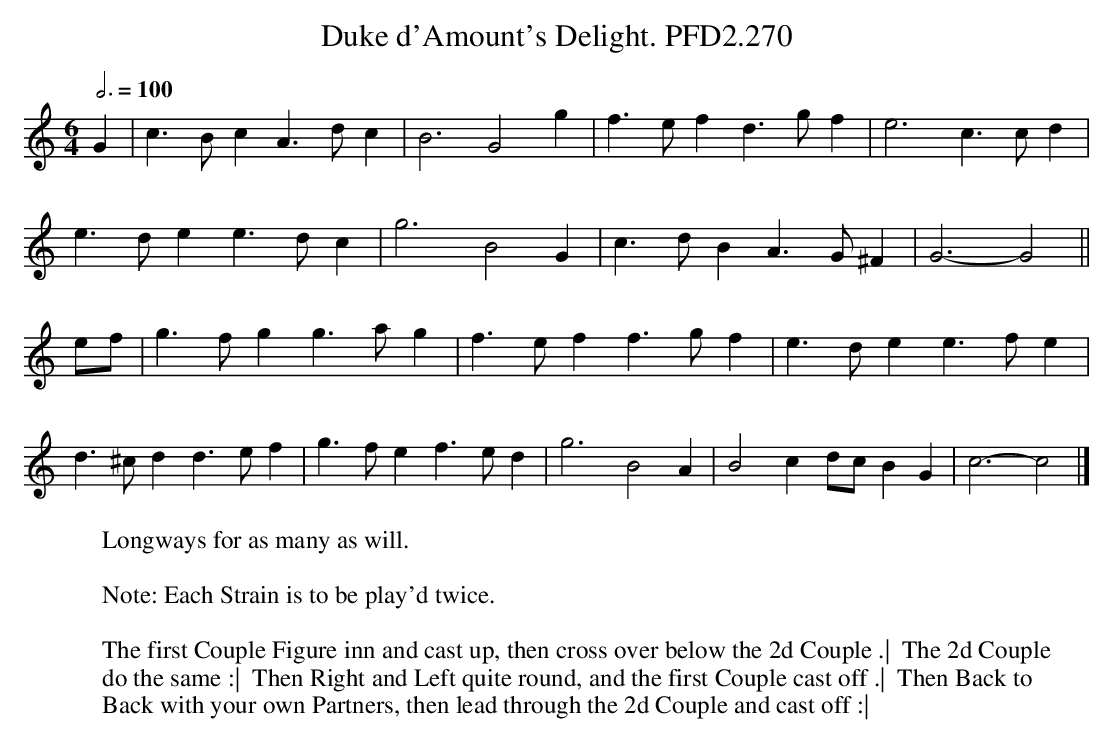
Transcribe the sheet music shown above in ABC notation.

X:1
T:Duke d'Amount's Delight. PFD2.270
W:Longways for as many as will.
L:1/4
M:6/4
Q:3/4=100
K:C
G|c>Bc A>dc|B3G2g|f>ef d>gf|e3 c>cd|
e>de e>dc|g3B2G|c>dB A>G^F|G3-G2 ||
e/f/|g>fg g>ag|f>ef f>gf|e>de e>fe|
d>^cd d>ef|g>fe f>ed|g3B2A|B2c d/c/ BG|c3-c2 |]
W:
W: Note: Each Strain is to be play'd twice.
W:
W: The first Couple Figure inn and cast up, then cross over below the 2d Couple .|  The 2d Couple
W: do the same :|  Then Right and Left quite round, and the first Couple cast off .|  Then Back to
W: Back with your own Partners, then lead through the 2d Couple and cast off :|
